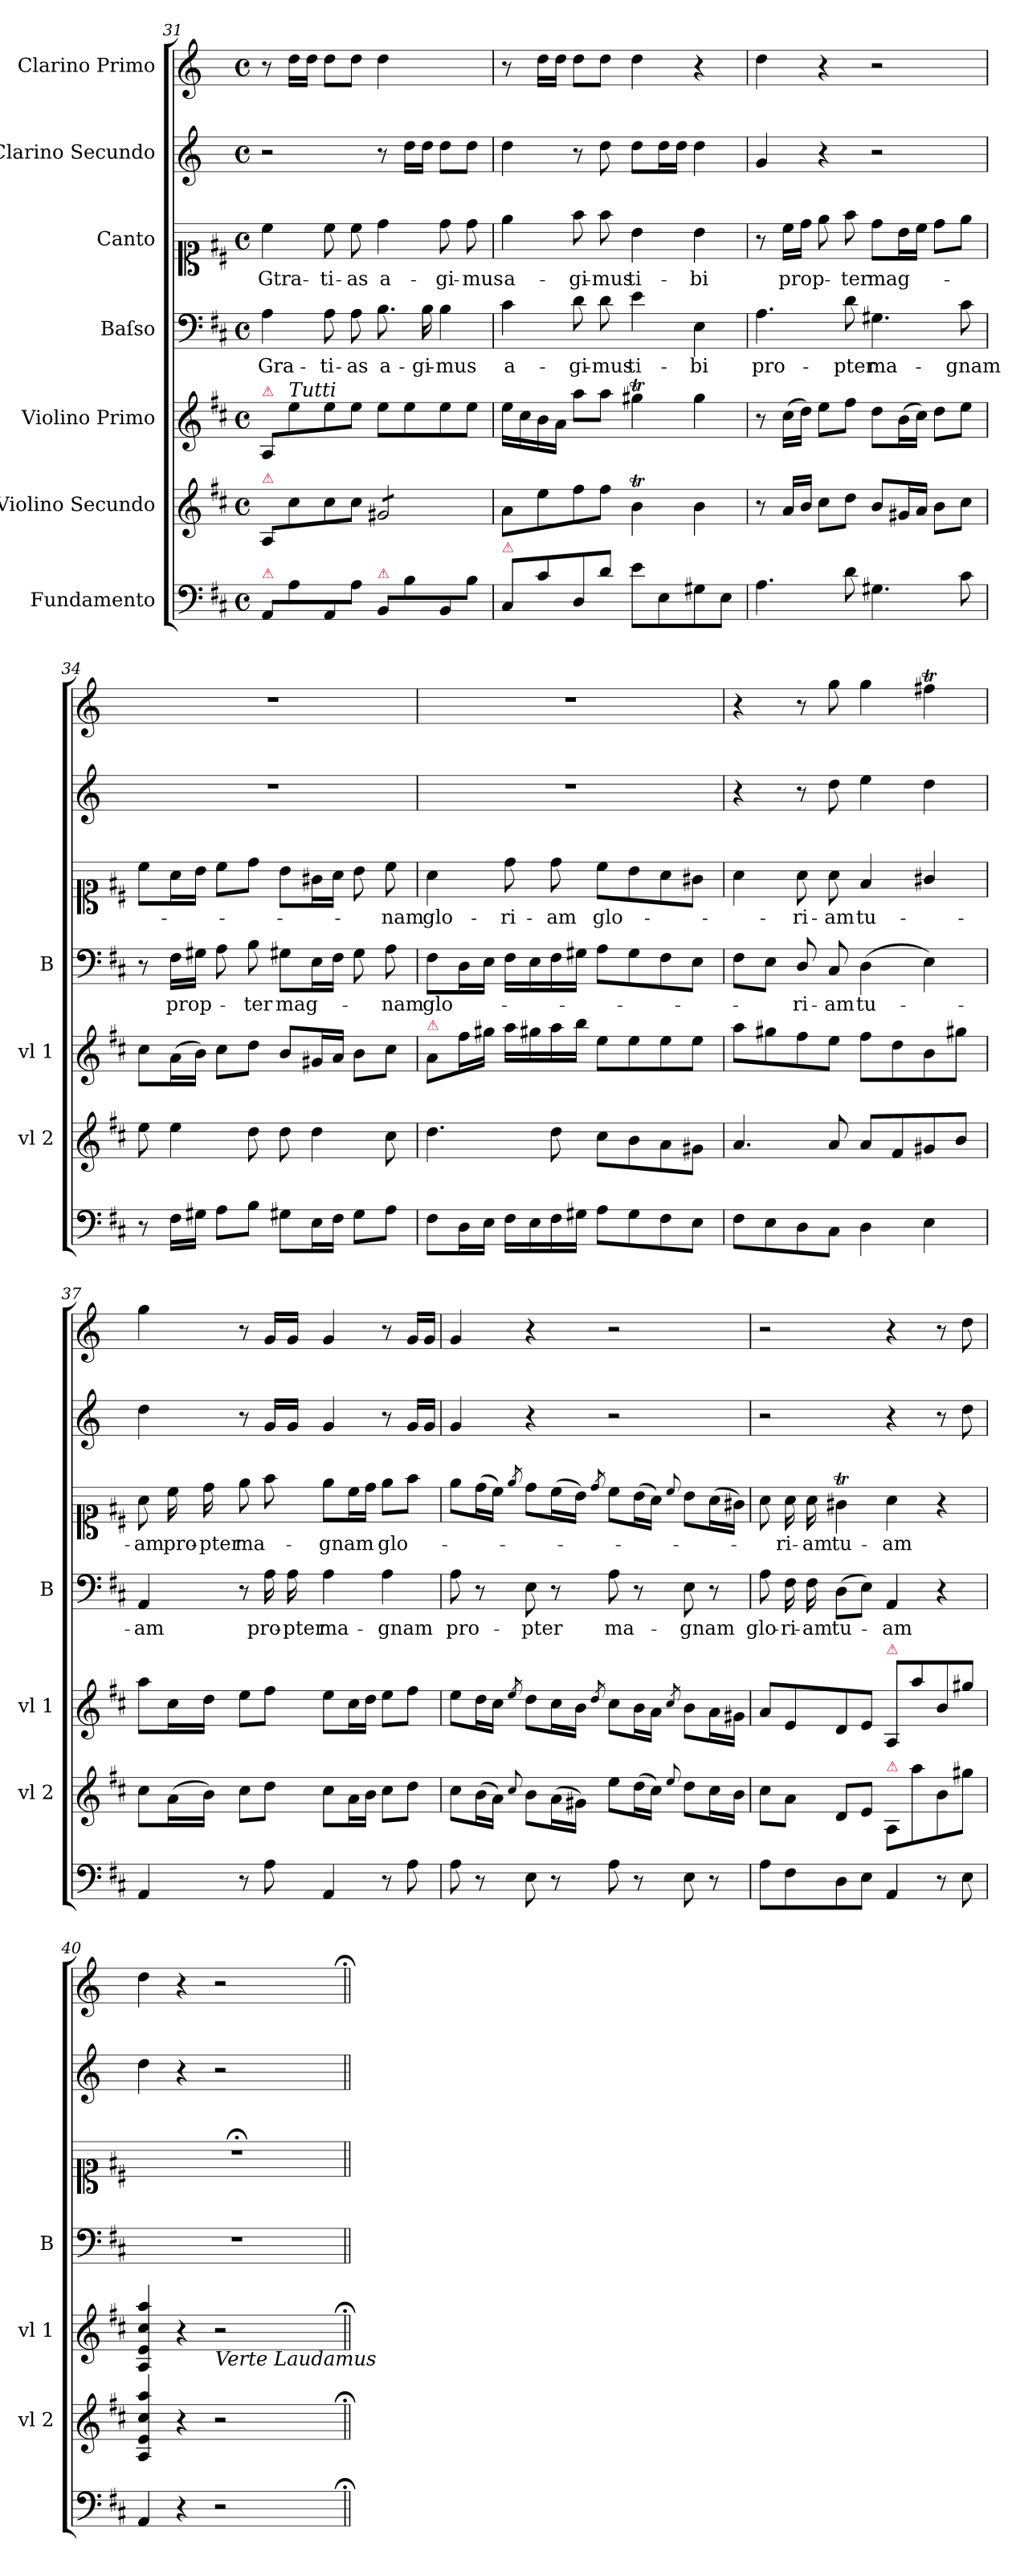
**kern	**kern	**kern	**kern	**text	**kern	**text	**kern	**kern
*part7	*part6	*part5	*part4	*part4	*part3	*part3	*part2	*part1
*staff7	*staff6	*staff5	*staff4	*staff4	*staff3	*staff3	*staff2	*staff1
*I"Fundamento	*I"Violino Secundo	*I"Violino Primo	*I"Baſso	*	*I"Canto	*	*I"Clarino Secundo	*I"Clarino Primo
*	*I'vl 2	*I'vl 1	*I'B	*	*	*	*	*
*clefF4	*clefG2	*clefG2	*clefF4	*	*clefC1	*	*clefG2	*clefG2
*	*	*	*	*	*	*	*ITrd-1c-2	*ITrd-1c-2
*k[f#c#]	*k[f#c#]	*k[f#c#]	*k[f#c#]	*	*k[f#c#]	*	*k[f#c#]	*k[f#c#]
*D:	*D:	*D:	*D:	*	*D:	*	*D:	*D:
*M4/4	*M4/4	*M4/4	*M4/4	*	*M4/4	*	*M4/4	*M4/4
*met(c)	*met(c)	*met(c)	*met(c)	*	*met(c)	*	*met(c)	*met(c)
=31	=31	=31	=31	=31	=31	=31	=31	=31
!	!	!LO:TX:a:color=crimson:t=⚠	!	!	!	!	!	!
!	!LO:TX:a:color=crimson:t=⚠	!	!	!	!	!	!	!
!LO:TX:a:color=crimson:t=⚠	!	!	!	!	!	!	!	!
8AA/L	8A/L	8A/L	4A\	Gra-	4cc#\	Gtra-	2r	8r
!	!	!LO:TX:a:i:t=Tutti	!	!	!	!	!	!
8A\	8cc#\	8ee\	.	.	.	.	.	16ee\LL
.	.	.	.	.	.	.	.	16ee\JJ
8AA/	8cc#\	8ee\	8A\	-ti-	8cc#\	-ti-	.	8ee\L
8A\J	8cc#\J	8ee\J	8A\	-as	8cc#\	-as	.	8ee\J
!LO:TX:a:color=crimson:t=⚠	!	!	!	!	!	!	!	!
*	*tremolo	*	*	*	*	*	*	*
8BB/L	8g#X/L	8ee\L	8.B\	a-	4dd\	a-	8r	4ee\
8B\	8g#X/	8ee\	.	.	.	.	16ee\LL	.
.	.	.	16B\	-gi-	.	.	16ee\JJ	.
8BB/	8g#X/	8ee\	4B\	-mus	8dd\	-gi-	8ee\L	4ryy
8B\J	8g#X/J	8ee\J	.	.	8dd\	-mus	8ee\J	.
*	*Xtremolo	*	*	*	*	*	*	*
=32	=32	=32	=32	=32	=32	=32	=32	=32
!LO:TX:a:color=crimson:t=⚠	!	!	!	!	!	!	!	!
8C#/L	8a\L	16ee\LL	4c#\	a-	4ee\	a-	4ee\	8r
.	.	16cc#\	.	.	.	.	.	.
8c#\	8ee\	16b\	.	.	.	.	.	16ee\LL
.	.	16a\JJ	.	.	.	.	.	16ee\JJ
8D/	8ff#\	8aa\L	8d\	-gi-	8ff#\	-gi-	8r	8ee\L
8d\J	8ff#\J	8aa\J	8d\	-mus	8ff#\	-mus	8ee\	8ee\J
8e\L	4bT\	4gg#Xt\	4e\	ti-	4b\	ti-	8ee\L	4ee\
8E\	.	.	.	.	.	.	16ee\L	.
.	.	.	.	.	.	.	16ee\JJ	.
8G#X\	4b\	4gg#\	4E\	-bi	4b\	-bi	4ee\	4r
8E\J	.	.	.	.	.	.	.	.
=33	=33	=33	=33	=33	=33	=33	=33	=33
4.A\	8r	8r	4.A\	pro-	8r	.	4a/	4ee\
.	16a/LL	(>16cc#\LL	.	.	16cc#\LL	prop-	.	.
.	16b/JJ	16dd\JJ)	.	.	16dd\JJ	.	.	.
.	8cc#\L	8ee\L	.	.	8ee\	.	4r	4r
8d\	8dd\J	8ff#\J	8d\	-pter	8ff#\	-ter	.	.
4.G#X\	8b/L	8dd\L	4.G#X\	ma-	8dd\L	mag-	2r	2r
.	16g#X/L	(>16b\L	.	.	16b\L	.	.	.
.	16a/JJ	16cc#\JJ)	.	.	16cc#\JJ	.	.	.
.	8b\L	8dd\L	.	.	8dd\L	.	.	.
8c#\	8cc#\J	8ee\J	8c#\	-gnam	8ee\J	.	.	.
=34	=34	=34	=34	=34	=34	=34	=34	=34
8r	8ee\	8cc#\L	8r	.	8cc#\L	.	1r	1r
16F#\LL	4ee\	(>16a\L	16F#\LL	prop-	16a\L	.	.	.
16G#X\JJ	.	16b\JJ)	16G#X\JJ	.	16b\JJ	.	.	.
8A\L	.	8cc#\L	8A\	.	8cc#\L	.	.	.
8B\J	8dd\	8dd\J	8B\	-ter	8dd\J	.	.	.
8G#X\L	8dd\	8b/L	8G#X\L	mag-	8b\L	.	.	.
16E\L	4dd\	16g#X/L	16E\L	.	16g#X\L	.	.	.
16F#\JJ	.	16a/JJ	16F#\JJ	.	16a\JJ	.	.	.
8G#\L	.	8b\L	8G#\	.	8b\	.	.	.
8A\J	8cc#\	8cc#\J	8A\	-nam	8cc#\	-nam	.	.
=35	=35	=35	=35	=35	=35	=35	=35	=35
!	!	!LO:TX:a:color=crimson:t=⚠	!	!	!	!	!	!
8F#\L	4.dd\	8a/L	8F#\L	glo-	4a\	glo-	1r	1r
16D\L	.	16ff#\L	16D\L	.	.	.	.	.
16E\JJ	.	16gg#X\JJ	16E\JJ	.	.	.	.	.
16F#\LL	.	16aa\LL	16F#\LL	.	8dd\	-ri-	.	.
16E\	.	16gg#X\	16E\	.	.	.	.	.
16F#\	8dd\	16aa\	16F#\	.	8dd\	-am	.	.
16G#X\JJ	.	16bb\JJ	16G#X\JJ	.	.	.	.	.
8A\L	8cc#\L	8ee\L	8A\L	.	8cc#\L	glo-	.	.
8G#\	8b\	8ee\	8G#\	.	8b\	.	.	.
8F#\	8a\	8ee\	8F#\	.	8a\	.	.	.
8E\J	8g#X\J	8ee\J	8E\J	.	8g#X\J	.	.	.
=36	=36	=36	=36	=36	=36	=36	=36	=36
8F#\L	4.a/	8aa\L	8F#\L	.	4a\	.	4r	4r
8E\	.	8gg#X\	8E\J	.	.	.	.	.
8D\	.	8ff#\	8D/	-ri-	8a\	-ri-	8r	8r
8C#\J	8a/	8ee\J	8C#/	-am	8a\	-am	8ee\	8aa\
4D\	8a/L	8ff#\L	(>4D\	tu-	4f#/	tu-	4ff#\	4aa\
.	8f#/	8dd\	.	.	.	.	.	.
4E\	8g#X/	8b\	4E\)	.	4g#X/	.	4ee\	4gg#Xt\
.	8b/J	8gg#X\J	.	.	.	.	.	.
=37	=37	=37	=37	=37	=37	=37	=37	=37
4AA/	8cc#\L	8aa\L	4AA/	-am	8a\	-am	4ee\	4aa\
.	(>16a\L	16cc#\L	.	.	16cc#\	pro-	.	.
.	16b\JJ)	16dd\JJ	.	.	16dd\	-pter	.	.
8r	8cc#\L	8ee\L	8r	.	8ee\	ma-	8r	8r
8A\	8dd\J	8ff#\J	16A\	pro-	8ff#\	.	16a/LL	16a/LL
.	.	.	16A\	-pter	.	.	16a/JJ	16a/JJ
4AA/	8cc#\L	8ee\L	4A\	ma-	8ee\L	-gnam	4a/	4a/
.	16a\L	16cc#\L	.	.	16cc#\L	.	.	.
.	16b\JJ	16dd\JJ	.	.	16dd\JJ	.	.	.
8r	8cc#\L	8ee\L	4A\	-gnam	8ee\L	glo-	8r	8r
8A\	8dd\J	8ff#\J	.	.	8ff#\J	.	16a/LL	16a/LL
.	.	.	.	.	.	.	16a/JJ	16a/JJ
=38	=38	=38	=38	=38	=38	=38	=38	=38
8A\	8cc#\L	8ee\L	8A\	pro-	8ee\L	.	4a/	4a/
8r	(>16b\L	16dd\L	8r	.	(>16dd\L	.	.	.
.	16a\JJ)	16cc#\JJ	.	.	16cc#\JJ)	.	.	.
.	8qqcc#/	8qee/	.	.	8qee/	.	.	.
8E\	8b\L	8dd\L	8E\	-pter	8dd\L	.	4r	4r
8r	(>16a\L	16cc#\L	8r	.	(>16cc#\L	.	.	.
.	16g#X\JJ)	16b\JJ	.	.	16b\JJ)	.	.	.
.	.	8qdd/	.	.	8qdd/	.	.	.
8A\	8ee\L	8cc#\L	8A\	ma-	8cc#\L	.	2r	2r
8r	(>16dd\L	16b\L	8r	.	(>16b\L	.	.	.
.	16cc#\JJ)	16a\JJ	.	.	16a\JJ)	.	.	.
.	8qqee/	8qcc#/	.	.	8qqcc#/	.	.	.
8E\	8dd\L	8b\L	8E\	-gnam	8b\L	.	.	.
8r	16cc#\L	16a\L	8r	.	(>16a\L	.	.	.
.	16b\JJ	16g#X\JJ	.	.	16g#X\JJ)	.	.	.
=39	=39	=39	=39	=39	=39	=39	=39	=39
8A\L	8cc#\L	8a/L	8A\	glo-	8a\	.	2r	2r
8F#\	8a\J	8e/	16F#\	-ri-	16a\	-ri-	.	.
.	.	.	16F#\	-am	16a\	-am	.	.
8D\	8d/L	8d/	(>8D\L	tu-	4g#Xt\	tu-	.	.
8E\J	8e/J	8e/J	8E\J)	.	.	.	.	.
!	!	!LO:TX:a:color=crimson:t=⚠	!	!	!	!	!	!
!	!LO:TX:a:color=crimson:t=⚠	!	!	!	!	!	!	!
4AA/	8A/L	8A/L	4AA/	-am	4a\	-am	4r	4r
.	8aa\	8aa\	.	.	.	.	.	.
8r	8b\	8b/	4r	.	4r	.	8r	8r
8E\	8gg#X\J	8gg#X\J	.	.	.	.	8ee\	8ee\
=40	=40	=40	=40	=40	=40	=40	=40	=40
4AA/	4A/ 4e/ 4cc#/ 4aa/	4A/ 4e/ 4cc#/ 4aa/	1r	.	1r;<	.	4ee\	4ee\
4r	4r	4r	.	.	.	.	4r	4r
!	!	!LO:TX:b:i:t=Verte Laudamus	!	!	!	!	!	!
2r	2r	2r	.	.	.	.	2r	2r
=||;	=||;	=||;	=||	=||;	=||	=||;	=||	=||;
*-	*-	*-	*-	*-	*-	*-	*-	*-
